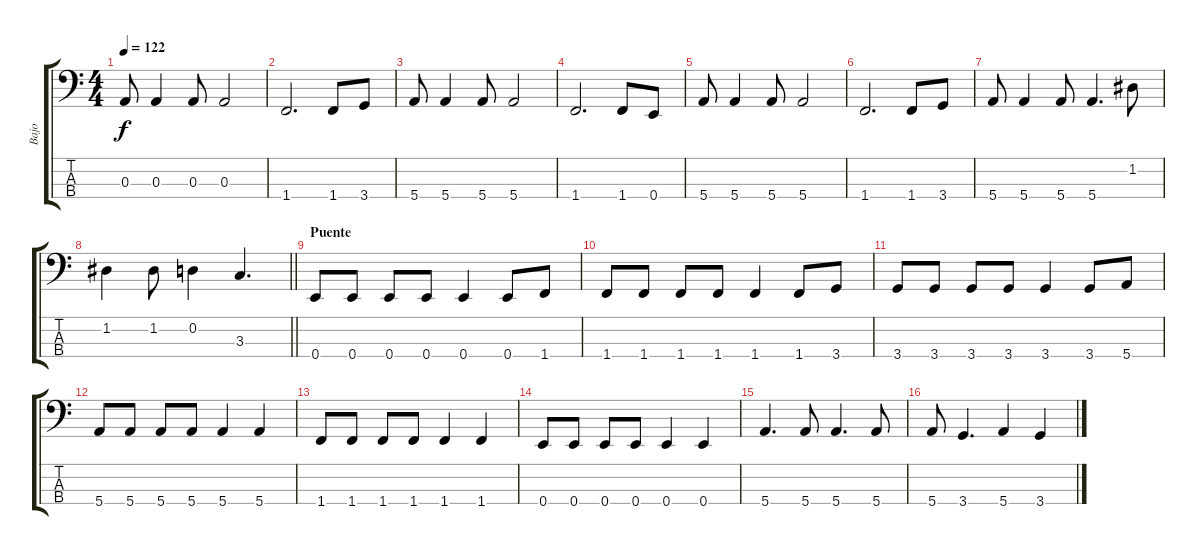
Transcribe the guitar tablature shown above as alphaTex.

\track ("Bajo" "Bajo") {instrument electricbasspick}
\staff {score tabs}
\tuning (G2 D2 A1 E1) {hide}
\ts (4 4)
\tempo 122
\clef f4
\ks c
0.3.8{dy f} 0.3.4 0.3.8 0.3.2 |
1.4.2{d} 1.4.8 3.4.8 |
5.4.8 5.4.4 5.4.8 5.4.2 |
1.4.2{d} 1.4.8 0.4.8 |
5.4.8 5.4.4 5.4.8 5.4.2 |
1.4.2{d} 1.4.8 3.4.8 |
5.4.8 5.4.4 5.4.8 5.4.4{d} 1.2.8 |
\barLineRight lightlight
1.2.4 1.2.8 0.2.4 3.3.4{d} |
\section ("" "Puente")
0.4.8 0.4.8 0.4.8 0.4.8 0.4.4 0.4.8 1.4.8 |
1.4.8 1.4.8 1.4.8 1.4.8 1.4.4 1.4.8 3.4.8 |
3.4.8 3.4.8 3.4.8 3.4.8 3.4.4 3.4.8 5.4.8 |
5.4.8 5.4.8 5.4.8 5.4.8 5.4.4 5.4.4 |
1.4.8 1.4.8 1.4.8 1.4.8 1.4.4 1.4.4 |
0.4.8 0.4.8 0.4.8 0.4.8 0.4.4 0.4.4 |
5.4.4{d} 5.4.8 5.4.4{d} 5.4.8 |
5.4.8 3.4.4{d} 5.4.4 3.4.4
